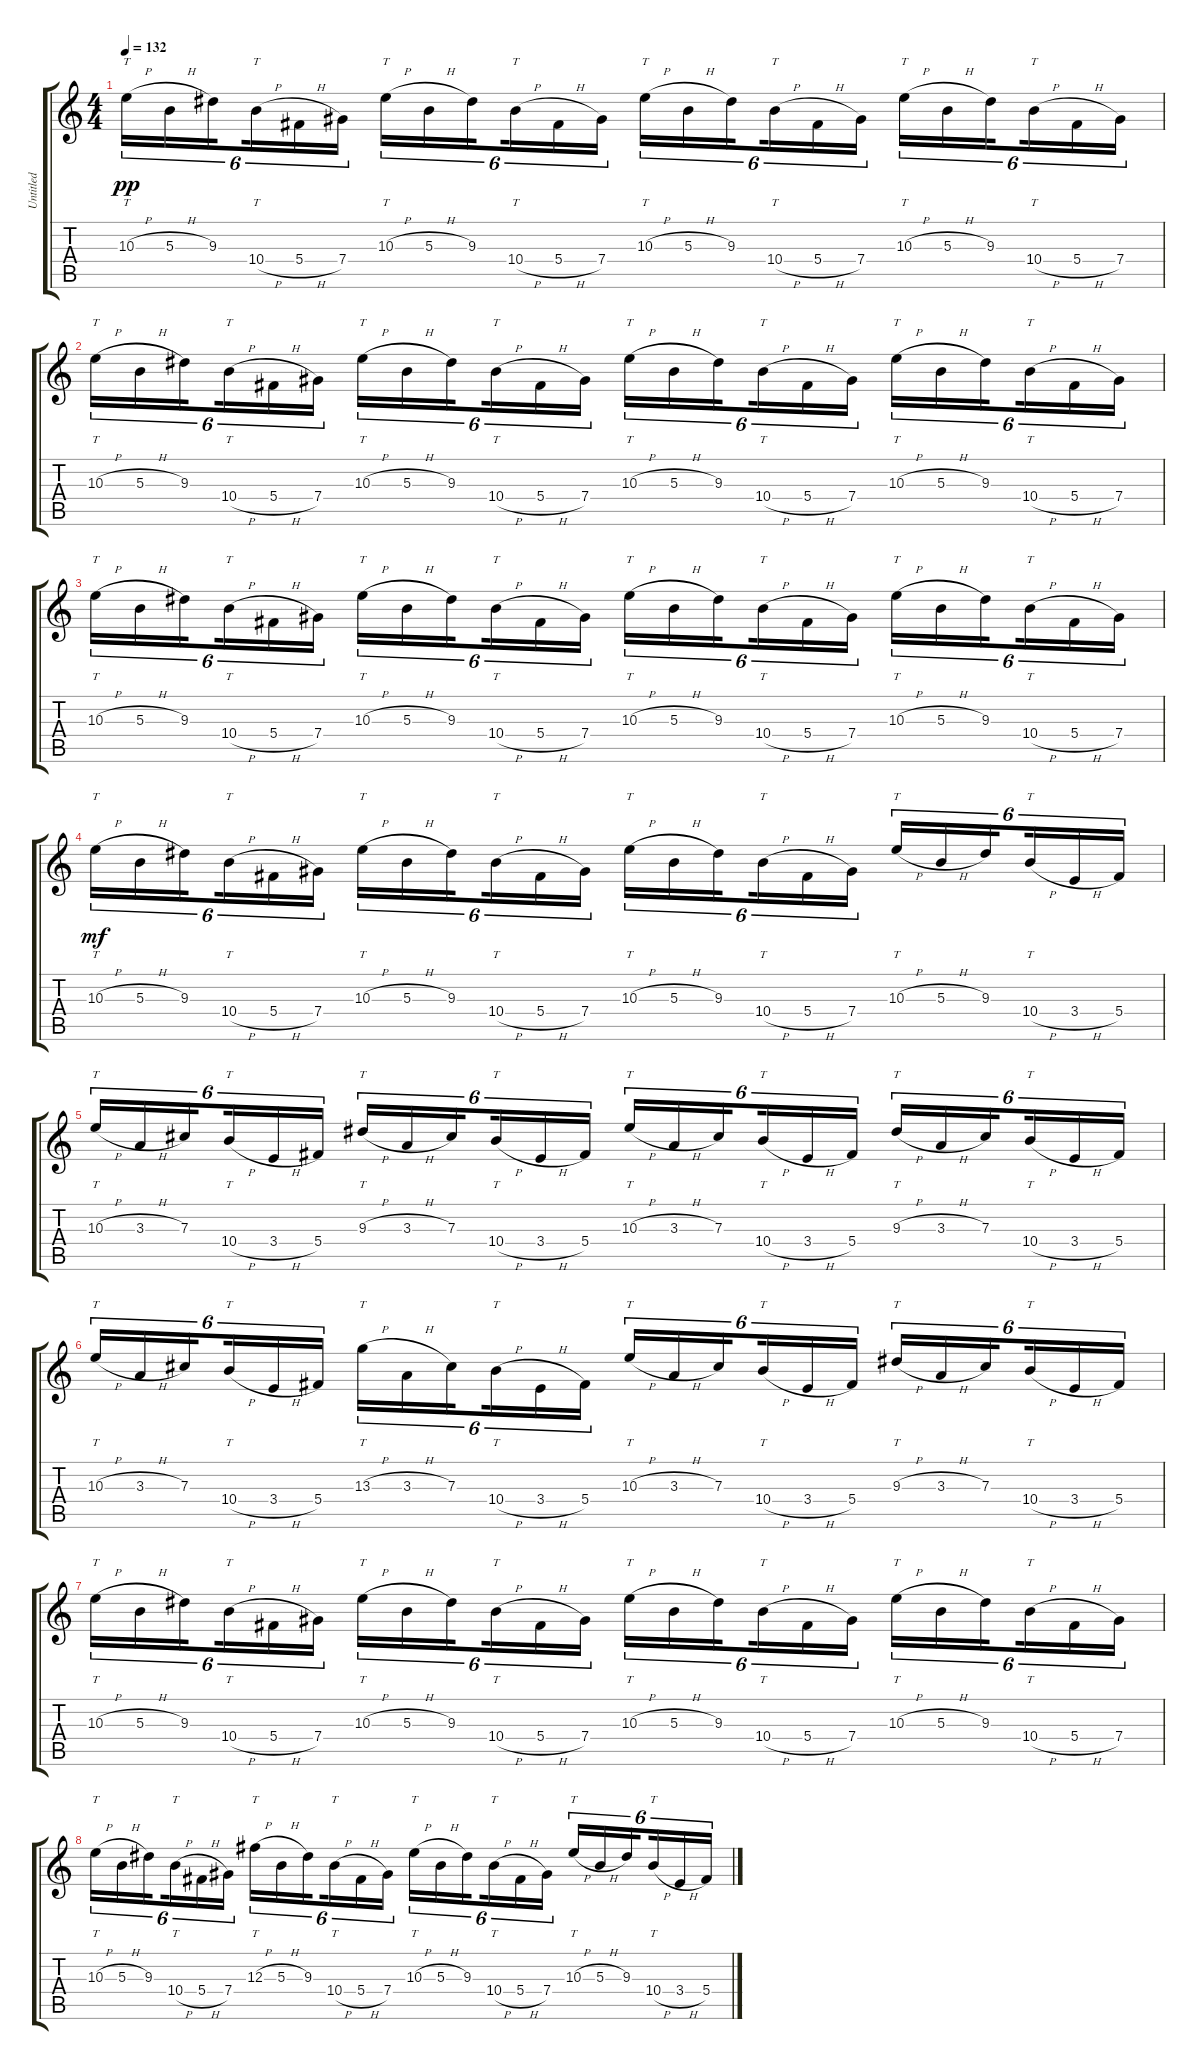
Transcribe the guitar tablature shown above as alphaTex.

\track ("Untitled" "Untitled") {instrument electricguitarclean}
\staff {score tabs}
\tuning (Eb4 Bb3 Gb3 Db3 Ab2 Db2) {hide}
\ts (4 4)
\tempo 132
\clef g2
\ks c
10.3{h}.16{tt tu (6 4) dy pp instrument electricguitarclean} 5.3{h}.16{tu (6 4)} 9.3.16{tu (6 4) beam splitsecondary} 10.4{h}.16{tt tu (6 4)} 5.4{h}.16{tu (6 4)} 7.4.16{tu (6 4)} 10.3{h}.16{tt tu (6 4)} 5.3{h}.16{tu (6 4)} 9.3.16{tu (6 4) beam splitsecondary} 10.4{h}.16{tt tu (6 4)} 5.4{h}.16{tu (6 4)} 7.4.16{tu (6 4)} 10.3{h}.16{tt tu (6 4)} 5.3{h}.16{tu (6 4)} 9.3.16{tu (6 4) beam splitsecondary} 10.4{h}.16{tt tu (6 4)} 5.4{h}.16{tu (6 4)} 7.4.16{tu (6 4)} 10.3{h}.16{tt tu (6 4)} 5.3{h}.16{tu (6 4)} 9.3.16{tu (6 4) beam splitsecondary} 10.4{h}.16{tt tu (6 4)} 5.4{h}.16{tu (6 4)} 7.4.16{tu (6 4)} |
10.3{h}.16{tt tu (6 4)} 5.3{h}.16{tu (6 4)} 9.3.16{tu (6 4) beam splitsecondary} 10.4{h}.16{tt tu (6 4)} 5.4{h}.16{tu (6 4)} 7.4.16{tu (6 4)} 10.3{h}.16{tt tu (6 4)} 5.3{h}.16{tu (6 4)} 9.3.16{tu (6 4) beam splitsecondary} 10.4{h}.16{tt tu (6 4)} 5.4{h}.16{tu (6 4)} 7.4.16{tu (6 4)} 10.3{h}.16{tt tu (6 4)} 5.3{h}.16{tu (6 4)} 9.3.16{tu (6 4) beam splitsecondary} 10.4{h}.16{tt tu (6 4)} 5.4{h}.16{tu (6 4)} 7.4.16{tu (6 4)} 10.3{h}.16{tt tu (6 4)} 5.3{h}.16{tu (6 4)} 9.3.16{tu (6 4) beam splitsecondary} 10.4{h}.16{tt tu (6 4)} 5.4{h}.16{tu (6 4)} 7.4.16{tu (6 4)} |
10.3{h}.16{tt tu (6 4)} 5.3{h}.16{tu (6 4)} 9.3.16{tu (6 4) beam splitsecondary} 10.4{h}.16{tt tu (6 4)} 5.4{h}.16{tu (6 4)} 7.4.16{tu (6 4)} 10.3{h}.16{tt tu (6 4)} 5.3{h}.16{tu (6 4)} 9.3.16{tu (6 4) beam splitsecondary} 10.4{h}.16{tt tu (6 4)} 5.4{h}.16{tu (6 4)} 7.4.16{tu (6 4)} 10.3{h}.16{tt tu (6 4)} 5.3{h}.16{tu (6 4)} 9.3.16{tu (6 4) beam splitsecondary} 10.4{h}.16{tt tu (6 4)} 5.4{h}.16{tu (6 4)} 7.4.16{tu (6 4)} 10.3{h}.16{tt tu (6 4)} 5.3{h}.16{tu (6 4)} 9.3.16{tu (6 4) beam splitsecondary} 10.4{h}.16{tt tu (6 4)} 5.4{h}.16{tu (6 4)} 7.4.16{tu (6 4)} |
10.3{h}.16{tt tu (6 4) dy mf} 5.3{h}.16{tu (6 4)} 9.3.16{tu (6 4) beam splitsecondary} 10.4{h}.16{tt tu (6 4)} 5.4{h}.16{tu (6 4)} 7.4.16{tu (6 4)} 10.3{h}.16{tt tu (6 4)} 5.3{h}.16{tu (6 4)} 9.3.16{tu (6 4) beam splitsecondary} 10.4{h}.16{tt tu (6 4)} 5.4{h}.16{tu (6 4)} 7.4.16{tu (6 4)} 10.3{h}.16{tt tu (6 4)} 5.3{h}.16{tu (6 4)} 9.3.16{tu (6 4) beam splitsecondary} 10.4{h}.16{tt tu (6 4)} 5.4{h}.16{tu (6 4)} 7.4.16{tu (6 4)} 10.3{h}.16{tt tu (6 4)} 5.3{h}.16{tu (6 4)} 9.3.16{tu (6 4) beam splitsecondary} 10.4{h}.16{tt tu (6 4)} 3.4{h}.16{tu (6 4)} 5.4.16{tu (6 4)} |
10.3{h}.16{tt tu (6 4)} 3.3{h}.16{tu (6 4)} 7.3.16{tu (6 4) beam splitsecondary} 10.4{h}.16{tt tu (6 4)} 3.4{h}.16{tu (6 4)} 5.4.16{tu (6 4)} 9.3{h}.16{tt tu (6 4)} 3.3{h}.16{tu (6 4)} 7.3.16{tu (6 4) beam splitsecondary} 10.4{h}.16{tt tu (6 4)} 3.4{h}.16{tu (6 4)} 5.4.16{tu (6 4)} 10.3{h}.16{tt tu (6 4)} 3.3{h}.16{tu (6 4)} 7.3.16{tu (6 4) beam splitsecondary} 10.4{h}.16{tt tu (6 4)} 3.4{h}.16{tu (6 4)} 5.4.16{tu (6 4)} 9.3{h}.16{tt tu (6 4)} 3.3{h}.16{tu (6 4)} 7.3.16{tu (6 4) beam splitsecondary} 10.4{h}.16{tt tu (6 4)} 3.4{h}.16{tu (6 4)} 5.4.16{tu (6 4)} |
10.3{h}.16{tt tu (6 4)} 3.3{h}.16{tu (6 4)} 7.3.16{tu (6 4) beam splitsecondary} 10.4{h}.16{tt tu (6 4)} 3.4{h}.16{tu (6 4)} 5.4.16{tu (6 4)} 13.3{h}.16{tt tu (6 4)} 3.3{h}.16{tu (6 4)} 7.3.16{tu (6 4) beam splitsecondary} 10.4{h}.16{tt tu (6 4)} 3.4{h}.16{tu (6 4)} 5.4.16{tu (6 4)} 10.3{h}.16{tt tu (6 4)} 3.3{h}.16{tu (6 4)} 7.3.16{tu (6 4) beam splitsecondary} 10.4{h}.16{tt tu (6 4)} 3.4{h}.16{tu (6 4)} 5.4.16{tu (6 4)} 9.3{h}.16{tt tu (6 4)} 3.3{h}.16{tu (6 4)} 7.3.16{tu (6 4) beam splitsecondary} 10.4{h}.16{tt tu (6 4)} 3.4{h}.16{tu (6 4)} 5.4.16{tu (6 4)} |
10.3{h}.16{tt tu (6 4)} 5.3{h}.16{tu (6 4)} 9.3.16{tu (6 4) beam splitsecondary} 10.4{h}.16{tt tu (6 4)} 5.4{h}.16{tu (6 4)} 7.4.16{tu (6 4)} 10.3{h}.16{tt tu (6 4)} 5.3{h}.16{tu (6 4)} 9.3.16{tu (6 4) beam splitsecondary} 10.4{h}.16{tt tu (6 4)} 5.4{h}.16{tu (6 4)} 7.4.16{tu (6 4)} 10.3{h}.16{tt tu (6 4)} 5.3{h}.16{tu (6 4)} 9.3.16{tu (6 4) beam splitsecondary} 10.4{h}.16{tt tu (6 4)} 5.4{h}.16{tu (6 4)} 7.4.16{tu (6 4)} 10.3{h}.16{tt tu (6 4)} 5.3{h}.16{tu (6 4)} 9.3.16{tu (6 4) beam splitsecondary} 10.4{h}.16{tt tu (6 4)} 5.4{h}.16{tu (6 4)} 7.4.16{tu (6 4)} |
10.3{h}.16{tt tu (6 4)} 5.3{h}.16{tu (6 4)} 9.3.16{tu (6 4) beam splitsecondary} 10.4{h}.16{tt tu (6 4)} 5.4{h}.16{tu (6 4)} 7.4.16{tu (6 4)} 12.3{h}.16{tt tu (6 4)} 5.3{h}.16{tu (6 4)} 9.3.16{tu (6 4) beam splitsecondary} 10.4{h}.16{tt tu (6 4)} 5.4{h}.16{tu (6 4)} 7.4.16{tu (6 4)} 10.3{h}.16{tt tu (6 4)} 5.3{h}.16{tu (6 4)} 9.3.16{tu (6 4) beam splitsecondary} 10.4{h}.16{tt tu (6 4)} 5.4{h}.16{tu (6 4)} 7.4.16{tu (6 4)} 10.3{h}.16{tt tu (6 4)} 5.3{h}.16{tu (6 4)} 9.3.16{tu (6 4) beam splitsecondary} 10.4{h}.16{tt tu (6 4)} 3.4{h}.16{tu (6 4)} 5.4.16{tu (6 4)}
